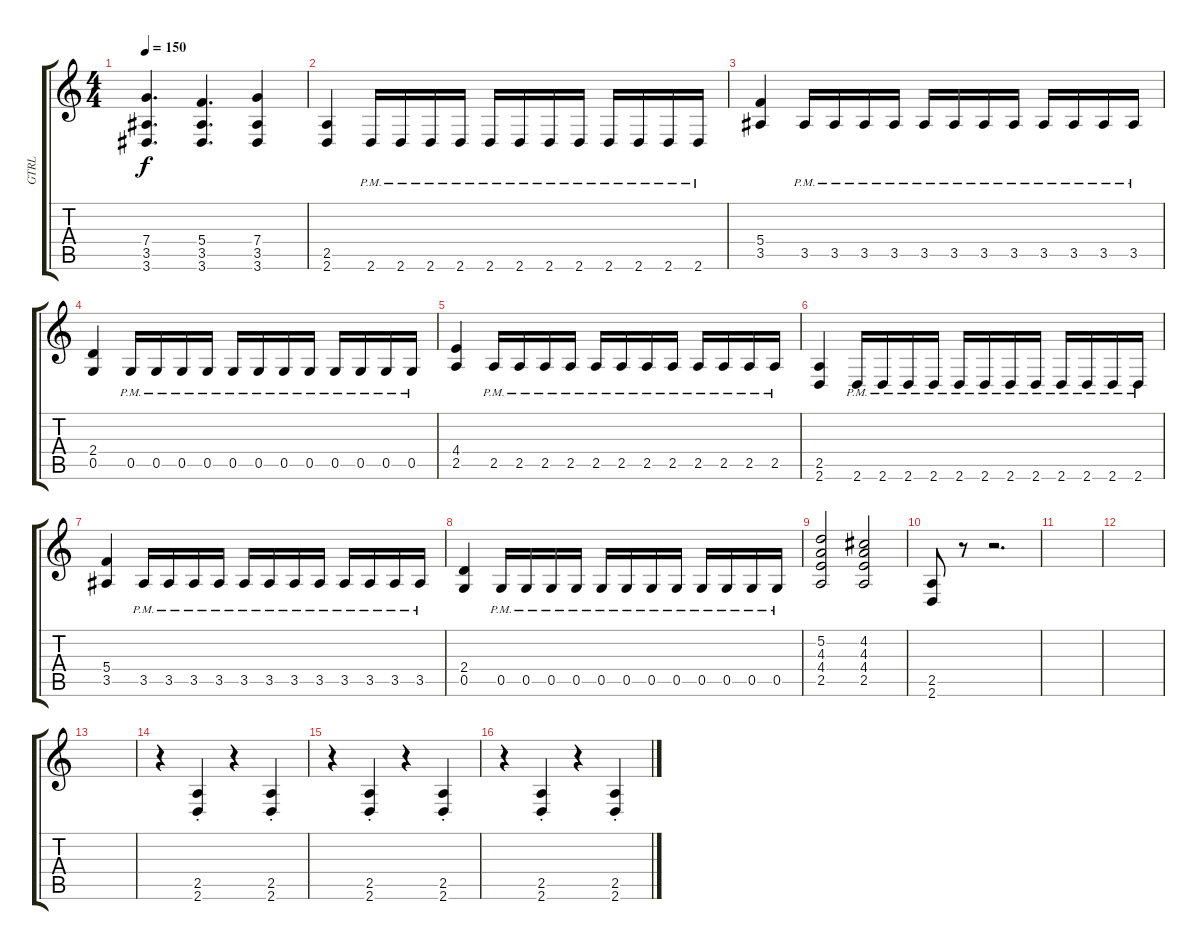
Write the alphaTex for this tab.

\track ("GTRL" "GTRL") {instrument distortionguitar}
\staff {score tabs}
\tuning (D4 A3 F3 C3 G2 C2) {hide}
\ts (4 4)
\tempo 150
\clef g2
\ks c
(7.4 3.5 3.6).4{d dy f} (5.4 3.5 3.6).4{d} (7.4 3.5 3.6).4 |
(2.5 2.6).4 2.6{pm}.16 2.6{pm}.16 2.6{pm}.16 2.6{pm}.16 2.6{pm}.16 2.6{pm}.16 2.6{pm}.16 2.6{pm}.16 2.6{pm}.16 2.6{pm}.16 2.6{pm}.16 2.6{pm}.16 |
(5.4 3.5).4 3.5{pm}.16 3.5{pm}.16 3.5{pm}.16 3.5{pm}.16 3.5{pm}.16 3.5{pm}.16 3.5{pm}.16 3.5{pm}.16 3.5{pm}.16 3.5{pm}.16 3.5{pm}.16 3.5{pm}.16 |
(2.4 0.5).4 0.5{pm}.16 0.5{pm}.16 0.5{pm}.16 0.5{pm}.16 0.5{pm}.16 0.5{pm}.16 0.5{pm}.16 0.5{pm}.16 0.5{pm}.16 0.5{pm}.16 0.5{pm}.16 0.5{pm}.16 |
(4.4 2.5).4 2.5{pm}.16 2.5{pm}.16 2.5{pm}.16 2.5{pm}.16 2.5{pm}.16 2.5{pm}.16 2.5{pm}.16 2.5{pm}.16 2.5{pm}.16 2.5{pm}.16 2.5{pm}.16 2.5{pm}.16 |
(2.5 2.6).4 2.6{pm}.16 2.6{pm}.16 2.6{pm}.16 2.6{pm}.16 2.6{pm}.16 2.6{pm}.16 2.6{pm}.16 2.6{pm}.16 2.6{pm}.16 2.6{pm}.16 2.6{pm}.16 2.6{pm}.16 |
(5.4 3.5).4 3.5{pm}.16 3.5{pm}.16 3.5{pm}.16 3.5{pm}.16 3.5{pm}.16 3.5{pm}.16 3.5{pm}.16 3.5{pm}.16 3.5{pm}.16 3.5{pm}.16 3.5{pm}.16 3.5{pm}.16 |
(2.4 0.5).4 0.5{pm}.16 0.5{pm}.16 0.5{pm}.16 0.5{pm}.16 0.5{pm}.16 0.5{pm}.16 0.5{pm}.16 0.5{pm}.16 0.5{pm}.16 0.5{pm}.16 0.5{pm}.16 0.5{pm}.16 |
(5.2 4.3 4.4 2.5).2 (4.2 4.3 4.4 2.5).2 |
(2.5 2.6).8 r.8 r.2{d} |
|
|
|
r.4 (2.5{st} 2.6{st}).4 r.4 (2.5{st} 2.6{st}).4 |
r.4 (2.5{st} 2.6{st}).4 r.4 (2.5{st} 2.6{st}).4 |
r.4 (2.5{st} 2.6{st}).4 r.4 (2.5{st} 2.6{st}).4
